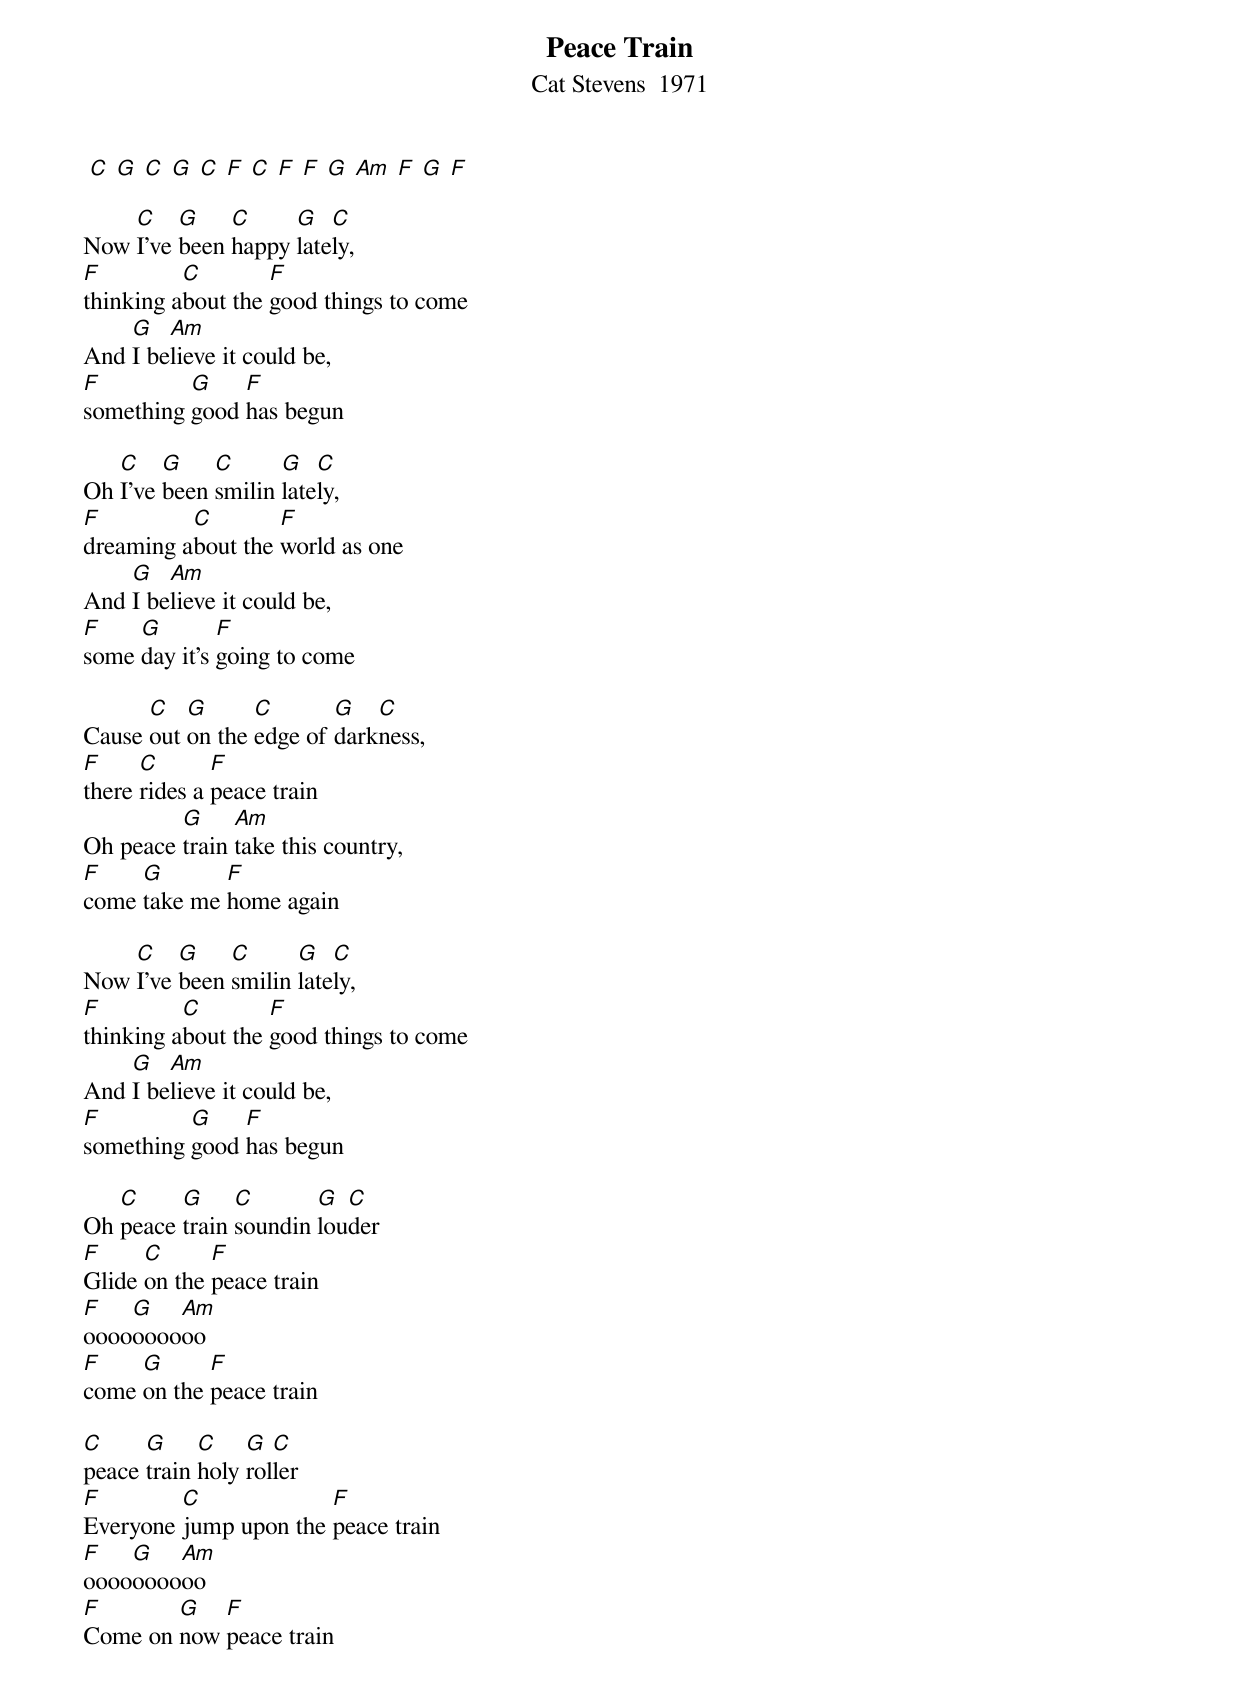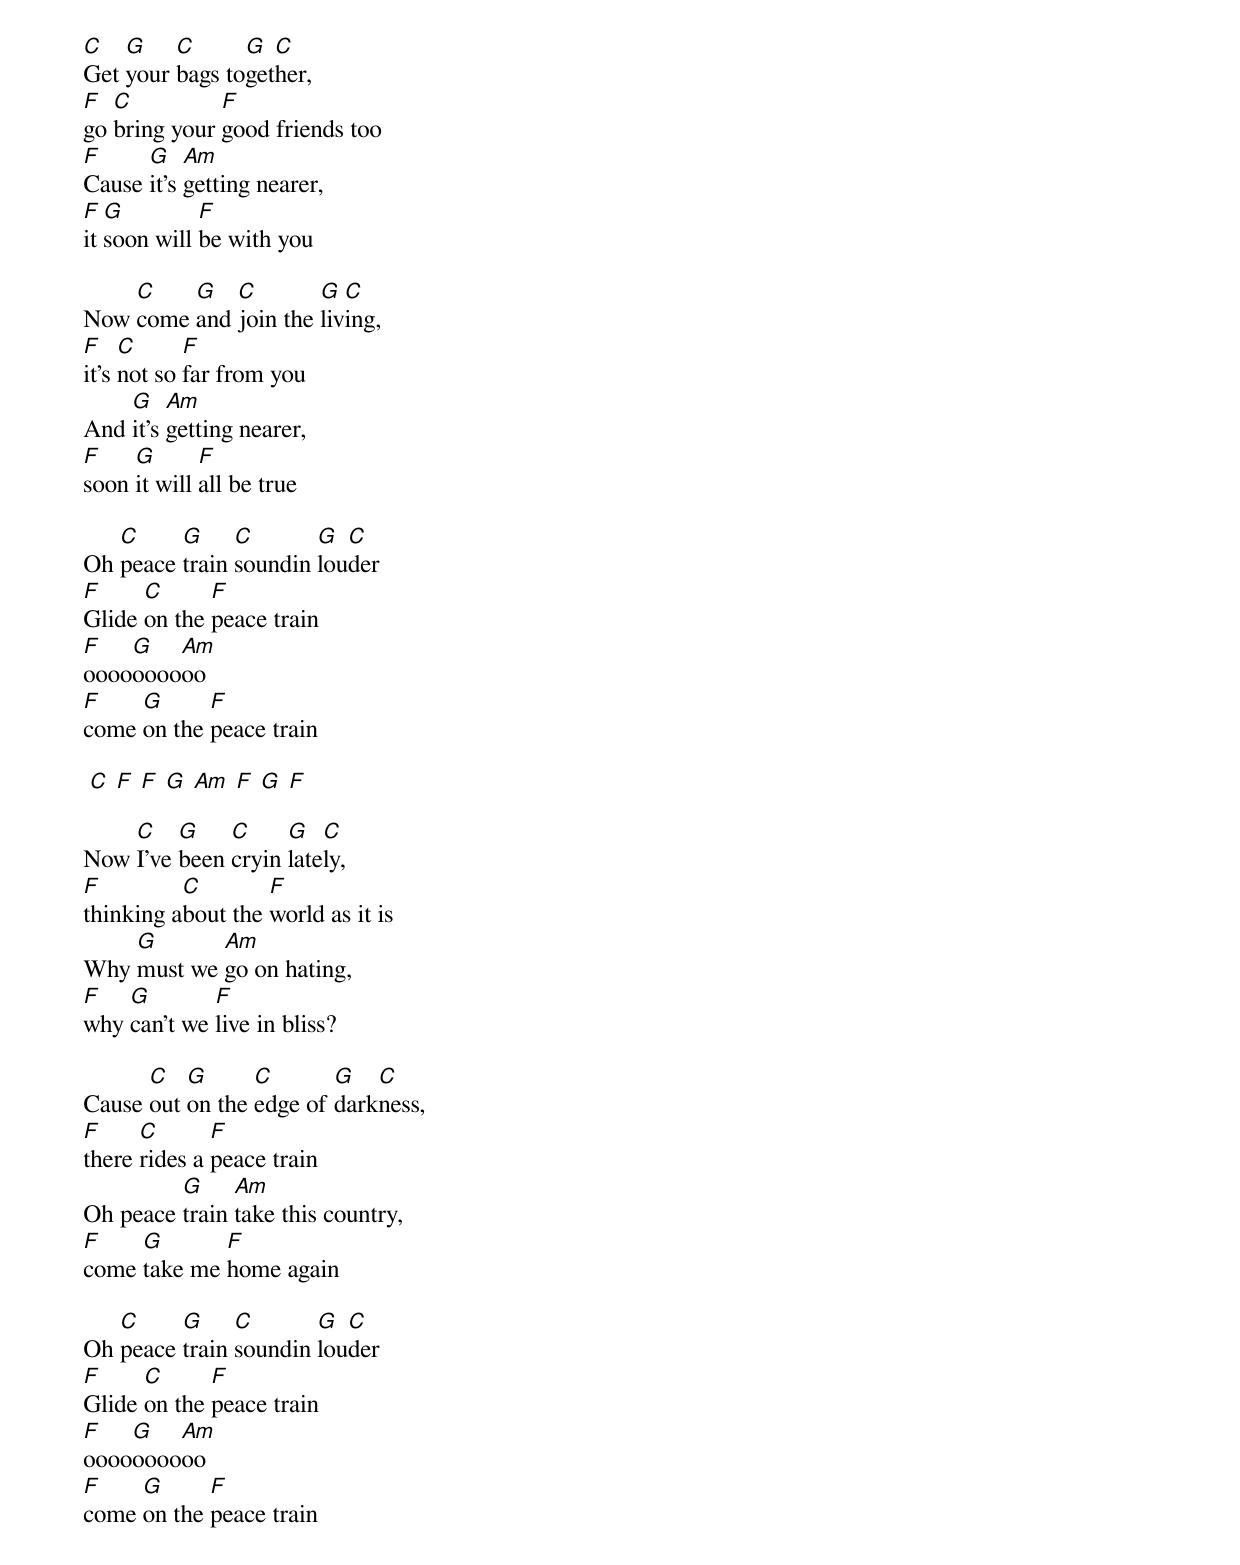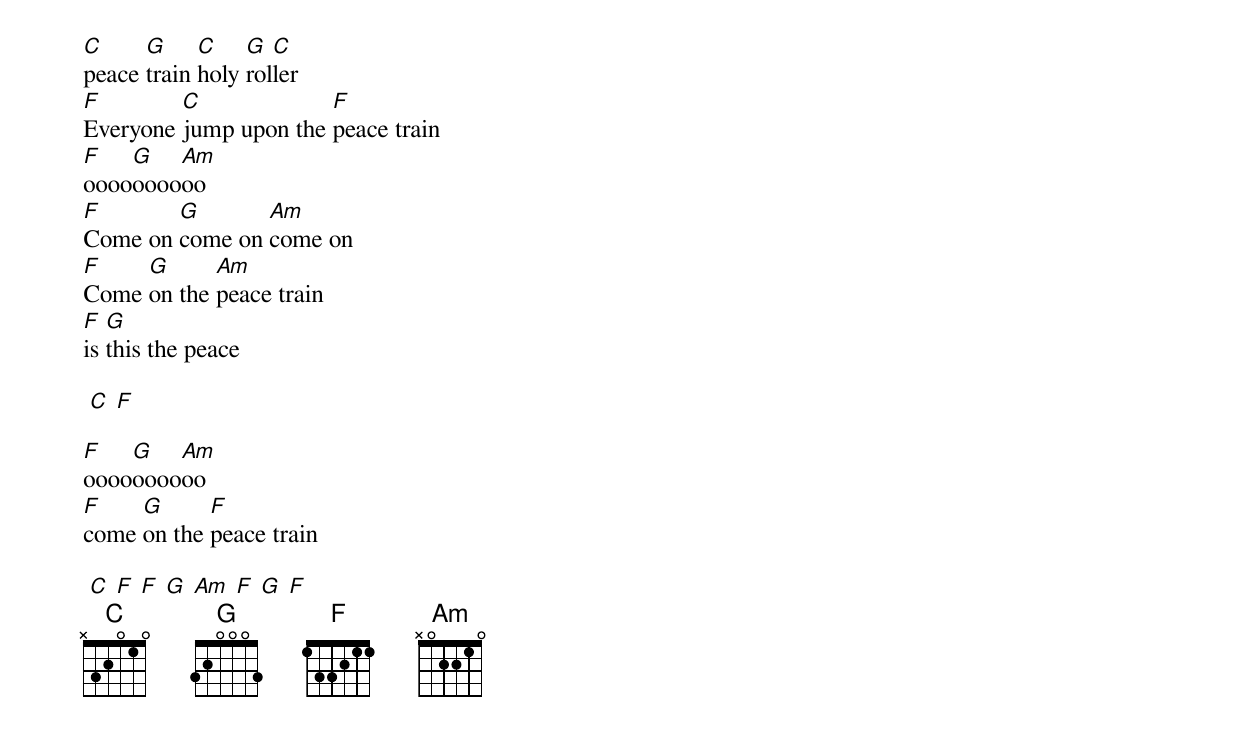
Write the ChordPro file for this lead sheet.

{title: Peace Train }
{subtitle: Cat Stevens  1971 }

 [C] [G] [C] [G] [C] [F] [C] [F] [F] [G] [Am] [F] [G] [F]

Now [C]I've [G]been [C]happy [G]late[C]ly,
[F]thinking a[C]bout the [F]good things to come
And [G]I be[Am]lieve it could be,
[F]something [G]good [F]has begun

Oh [C]I've [G]been [C]smilin [G]late[C]ly,
[F]dreaming a[C]bout the [F]world as one
And [G]I be[Am]lieve it could be,
[F]some [G]day it's [F]going to come

Cause [C]out [G]on the [C]edge of [G]dark[C]ness,
[F]there [C]rides a [F]peace train
Oh peace [G]train [Am]take this country,
[F]come [G]take me [F]home again

Now [C]I've [G]been [C]smilin [G]late[C]ly,
[F]thinking a[C]bout the [F]good things to come
And [G]I be[Am]lieve it could be,
[F]something [G]good [F]has begun

Oh [C]peace [G]train [C]soundin [G]lou[C]der
[F]Glide [C]on the [F]peace train
[F]oooo[G]oooo[Am]oo
[F]come [G]on the [F]peace train

[C]peace [G]train [C]holy [G]rol[C]ler
[F]Everyone [C]jump upon the [F]peace train
[F]oooo[G]oooo[Am]oo
[F]Come on [G]now [F]peace train

[C]Get [G]your [C]bags to[G]get[C]her,
[F]go [C]bring your [F]good friends too
[F]Cause [G]it's [Am]getting nearer,
[F]it [G]soon will [F]be with you

Now [C]come [G]and [C]join the [G]liv[C]ing,
[F]it's [C]not so [F]far from you
And [G]it's [Am]getting nearer,
[F]soon [G]it will [F]all be true

Oh [C]peace [G]train [C]soundin [G]lou[C]der
[F]Glide [C]on the [F]peace train
[F]oooo[G]oooo[Am]oo
[F]come [G]on the [F]peace train

 [C] [F] [F] [G] [Am] [F] [G] [F]

Now [C]I've [G]been [C]cryin [G]late[C]ly,
[F]thinking a[C]bout the [F]world as it is
Why [G]must we [Am]go on hating,
[F]why [G]can't we [F]live in bliss?

Cause [C]out [G]on the [C]edge of [G]dark[C]ness,
[F]there [C]rides a [F]peace train
Oh peace [G]train [Am]take this country,
[F]come [G]take me [F]home again

Oh [C]peace [G]train [C]soundin [G]lou[C]der
[F]Glide [C]on the [F]peace train
[F]oooo[G]oooo[Am]oo
[F]come [G]on the [F]peace train

[C]peace [G]train [C]holy [G]rol[C]ler
[F]Everyone [C]jump upon the [F]peace train
[F]oooo[G]oooo[Am]oo
[F]Come on [G]come on [Am]come on
[F]Come [G]on the [Am]peace train
[F]is [G]this the peace

 [C] [F]

[F]oooo[G]oooo[Am]oo
[F]come [G]on the [F]peace train

 [C] [F] [F] [G] [Am] [F] [G] [F]
